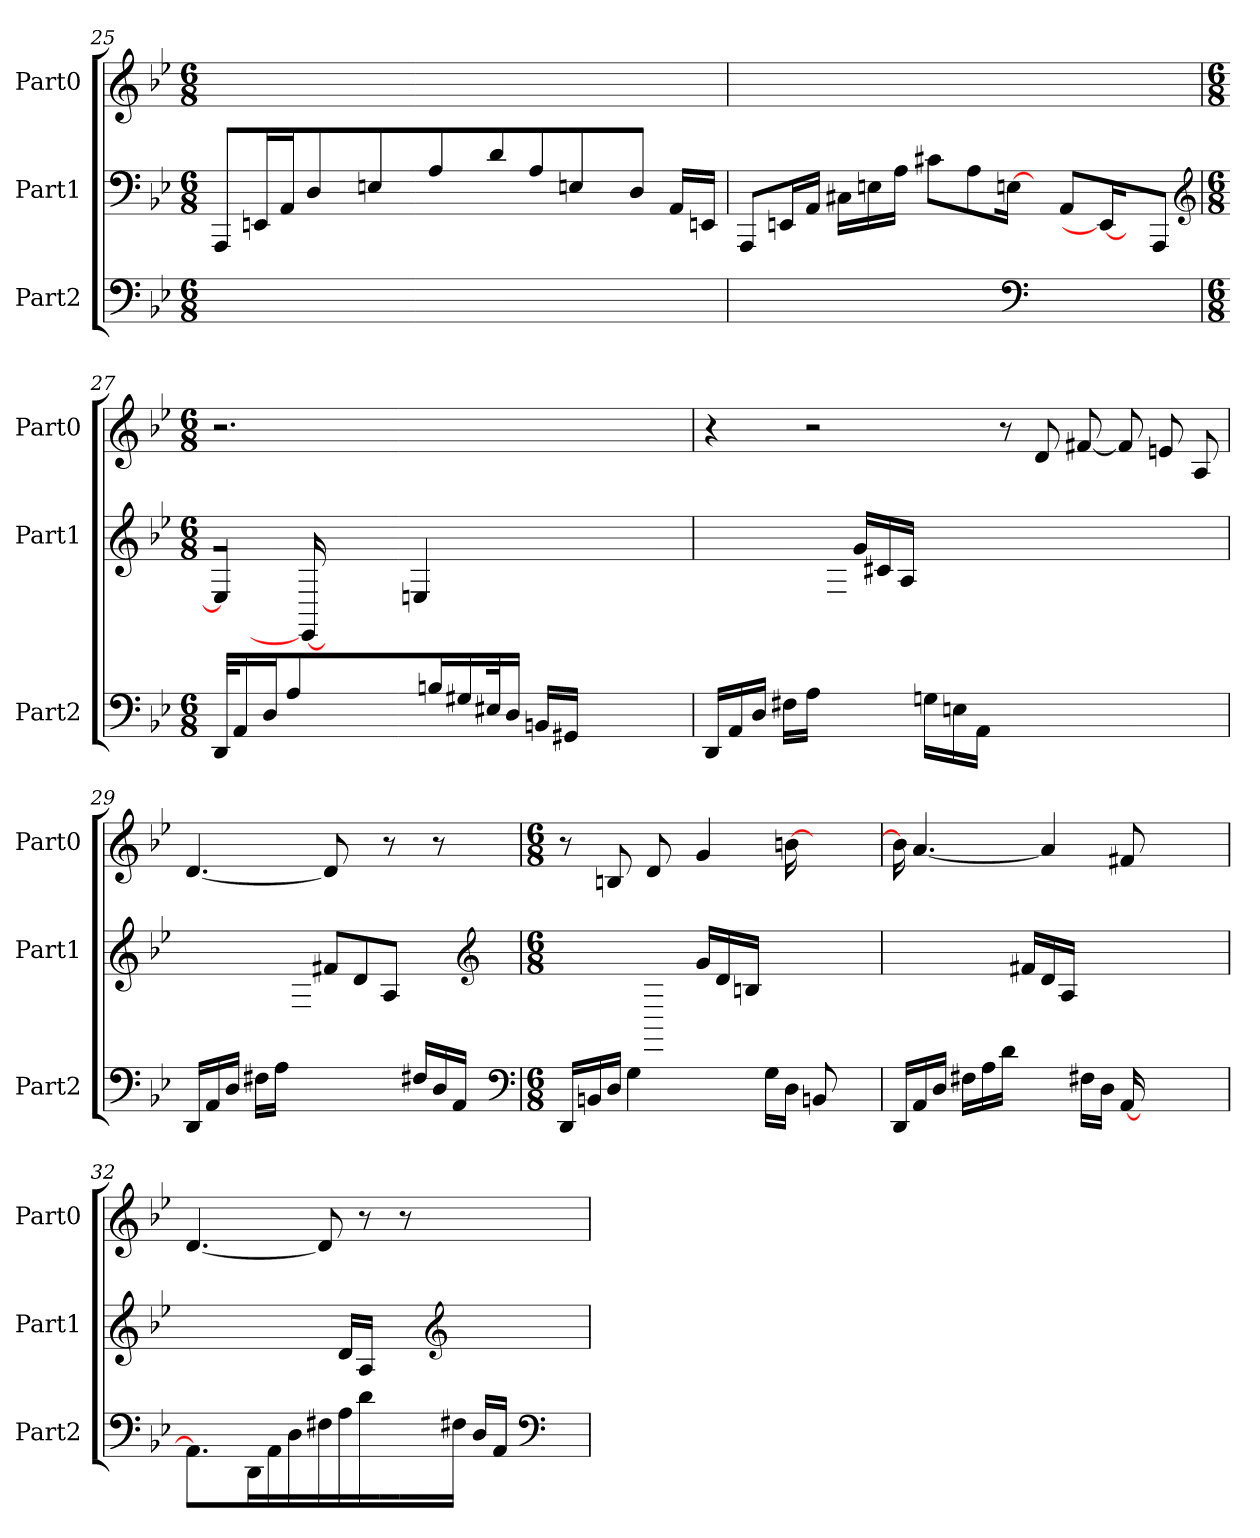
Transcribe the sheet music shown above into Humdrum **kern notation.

**kern	**kern	**kern
*part3	*part2	*part1
*staff3	*staff2	*staff1
*I"Part2	*I"Part1	*I"Part0
*I'Part2	*I'Part1	*I'Part0
!!LO:LB:g=z
*clefF4	*clefF4	*clefG2
*k[b-e-]	*k[b-e-]	*k[b-e-]
*M6/8	*M6/8	*M6/8
=25	=25	=25
2.ryy	8AAAL	2.ryy
.	16EEnL	.
.	16AAJJ	.
.	4D	.
.	4En	.
1ryy	4A	1ryy
.	8dJ	.
.	8AJ	.
.	4En	.
.	8DJ	.
.	16AALL	.
.	16EEnJJ	.
=26	=26	=26
2.ryy	8AAAL	2.ryy
.	16EEnL	.
.	16AAJJ	.
.	16C#XLL	.
.	16En	.
.	16AJJ	.
.	8c#XL	.
.	8A	.
.	[16EnJ	.
*clefF4	*	*
4..ryy	16ryy	4..ryy
.	8AAL	.
.	16EEnk_	.
.	16ryy	.
.	8AAAJ	.
*	*clefG2	*
!!LO:LB:g=z
=27	=27	=27
*M6/8	*M6/8	*M6/8
32DDKLL	16EJ]	2.r
16AAJJ	.	.
.	8ryy	.
16DJJ	.	.
8AJ	.	.
.	16EE_	.
.	16ryy	.
4ryy	.	.
.	16ryy	.
.	8ryy	.
.	4En	.
16BnLL	.	.
16G#X	.	.
32E#XJJk	.	.
16DJJ	.	.
16BBnLL	16ryy	4ryy
16GG#XJJ	16ryy	.
8ryy	8ryy	.
8ryy	16ryy	8ryy
.	16ryy	.
16ryy	16ryy	16ryy
=28	=28	=28
16DDLL	16ryy	4r
16AA	16ryy	.
16DJJ	16ryy	.
16F#XLL	16ryy	.
16AJJ	16ryy	2r
16ryy	16FJJ	.
16ryy	16gLL	.
16ryy	16c#X	.
16ryy	16AJJ	.
16GnLL	16ryy	.
16En	16ryy	.
16AAJJ	16ryy	.
4ryy	2ryy	8r
.	.	8d
4ryy	.	[8f#X
.	.	8f#]
4ryy	4ryy	8en
.	.	8A
=29	=29	=29
16DDLL	16ryy	[4.d
16AA	16ryy	.
16DJJ	16ryy	.
16F#XLL	16ryy	.
16AJJ	16ryy	.
16ryy	16FJJ	.
8ryy	8f#XL	8d]
8ryy	8d	8ryy
8ryy	8AJ	8r
16F#XLL	16ryy	16ryy
16D	16ryy	8r
16AAJJ	16ryy	.
*	*clefG2	*
16ryy	16ryy	16ryy
*clefF4	*	*
!!LO:PB:g=z
=30	=30	=30
*M6/8	*M6/8	*M6/8
16DDLL	16ryy	8r
16BBn	16ryy	.
16DJJ	16ryy	8Bn
4G	16ryy	.
.	8EEnJ	8d
.	16dJJ	16ryy
16ryy	16gLL	4g
16ryy	16d	.
16ryy	16BnJJ	.
16GLL	16ryy	.
16DJJ	16ryy	[16bn
8BBn	16ryy	16ryy
.	8.ryy	8.ryy
8ryy	.	.
=31	=31	=31
16DDLL	16ryy	16b]
16AA	16ryy	[4.a
16DJJ	16ryy	.
16F#XLL	16ryy	.
16A	16ryy	.
16dJJ	16ryy	.
16ryy	16f#XLL	.
16ryy	16d	4a]
16ryy	16AJJ	.
16F#XLL	16ryy	.
16DJJ	16ryy	.
[16AA	16ryy	8f#X
8.ryy	4ryy	.
.	.	4ryy
16ryy	.	.
16ryy	16ryy	.
=32	=32	=32
8.AA]	16ryy	[4.d
.	16ryy	.
.	16ryy	.
16DDLL	16ryy	.
16AA	16ryy	.
16DJJ	16ryy	.
16F#XLL	16f#XJJ	8d]
16A	16dLL	.
16dJJ	16AJJ	8r
16ryy	16ryy	.
16ryy	16ryy	8r
16ryy	16ryy	.
*	*clefG2	*
16F#XJJ	4ryy	4ryy
16DLL	.	.
16AAJJ	.	.
4ryy	.	.
*clefF4	*	*
.	8.ryy	8.ryy
=	=	=
*-	*-	*-
